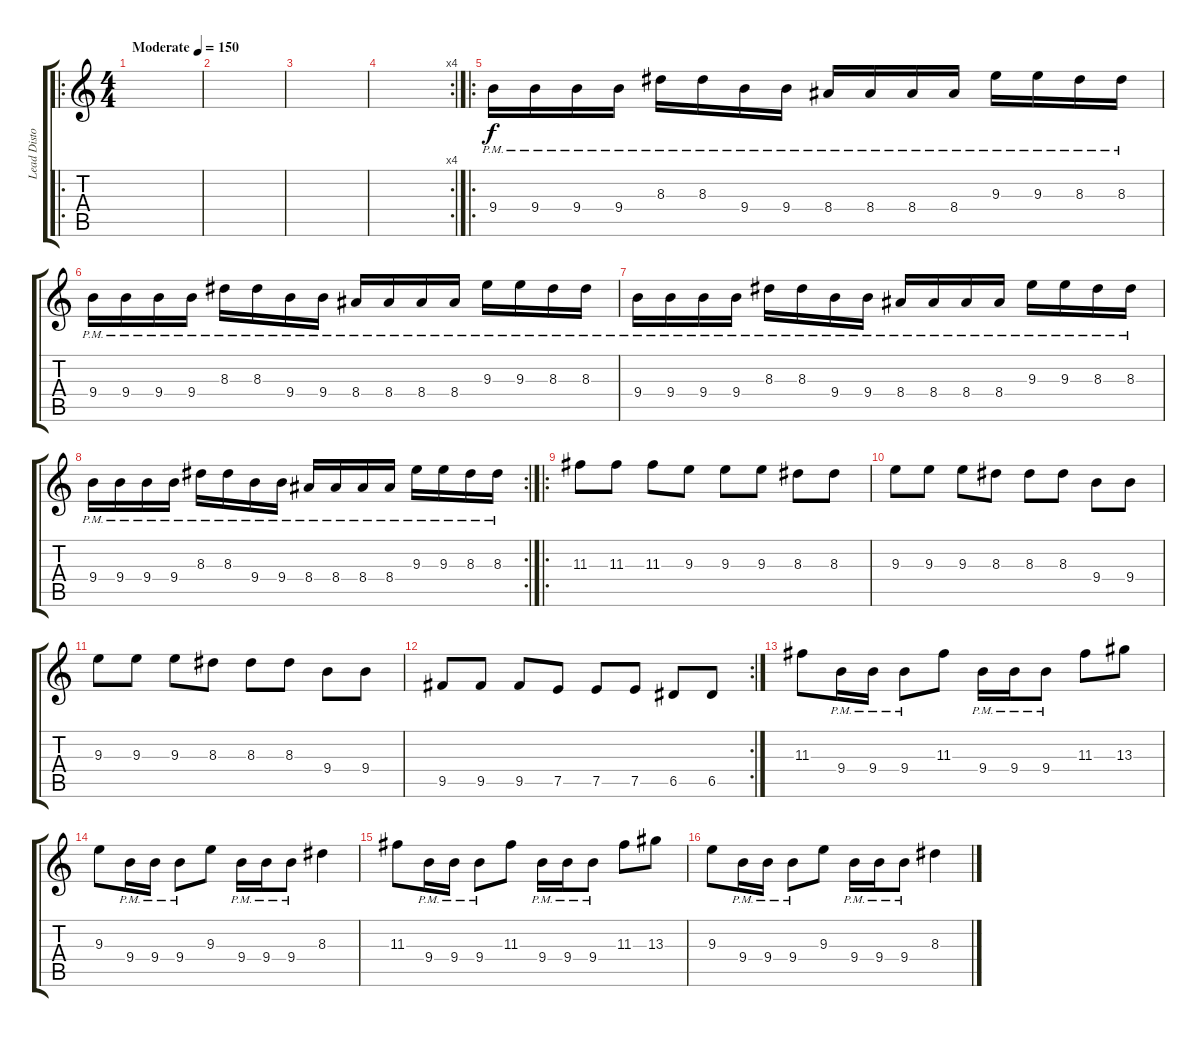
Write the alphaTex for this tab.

\track ("Lead Distorted" "Lead Disto") {instrument overdrivenguitar}
\staff {score tabs}
\tuning (E4 B3 G3 D3 A2 E2) {hide}
\ro
\ts (4 4)
\tempo (150 "Moderate")
\clef g2
\ks c
|
|
|
\rc 4
|
\ro
9.4{pm}.16 9.4{pm}.16 9.4{pm}.16 9.4{pm}.16 8.3{pm}.16 8.3{pm}.16 9.4{pm}.16 9.4{pm}.16 8.4{pm}.16 8.4{pm}.16 8.4{pm}.16 8.4{pm}.16 9.3{pm}.16 9.3{pm}.16 8.3{pm}.16 8.3{pm}.16 |
9.4{pm}.16 9.4{pm}.16 9.4{pm}.16 9.4{pm}.16 8.3{pm}.16 8.3{pm}.16 9.4{pm}.16 9.4{pm}.16 8.4{pm}.16 8.4{pm}.16 8.4{pm}.16 8.4{pm}.16 9.3{pm}.16 9.3{pm}.16 8.3{pm}.16 8.3{pm}.16 |
9.4{pm}.16 9.4{pm}.16 9.4{pm}.16 9.4{pm}.16 8.3{pm}.16 8.3{pm}.16 9.4{pm}.16 9.4{pm}.16 8.4{pm}.16 8.4{pm}.16 8.4{pm}.16 8.4{pm}.16 9.3{pm}.16 9.3{pm}.16 8.3{pm}.16 8.3{pm}.16 |
\rc 2
9.4{pm}.16 9.4{pm}.16 9.4{pm}.16 9.4{pm}.16 8.3{pm}.16 8.3{pm}.16 9.4{pm}.16 9.4{pm}.16 8.4{pm}.16 8.4{pm}.16 8.4{pm}.16 8.4{pm}.16 9.3{pm}.16 9.3{pm}.16 8.3{pm}.16 8.3{pm}.16 |
\ro
11.3.8 11.3.8 11.3.8 9.3.8 9.3.8 9.3.8 8.3.8 8.3.8 |
9.3.8 9.3.8 9.3.8 8.3.8 8.3.8 8.3.8 9.4.8 9.4.8 |
9.3.8 9.3.8 9.3.8 8.3.8 8.3.8 8.3.8 9.4.8 9.4.8 |
\rc 2
9.5.8 9.5.8 9.5.8 7.5.8 7.5.8 7.5.8 6.5.8 6.5.8 |
11.3.8 9.4{pm}.16 9.4{pm}.16 9.4{pm}.8 11.3.8 9.4{pm}.16 9.4{pm}.16 9.4{pm}.8 11.3.8 13.3.8 |
9.3.8 9.4{pm}.16 9.4{pm}.16 9.4{pm}.8 9.3.8 9.4{pm}.16 9.4{pm}.16 9.4{pm}.8 8.3.4 |
11.3.8 9.4{pm}.16 9.4{pm}.16 9.4{pm}.8 11.3.8 9.4{pm}.16 9.4{pm}.16 9.4{pm}.8 11.3.8 13.3.8 |
9.3.8 9.4{pm}.16 9.4{pm}.16 9.4{pm}.8 9.3.8 9.4{pm}.16 9.4{pm}.16 9.4{pm}.8 8.3.4
